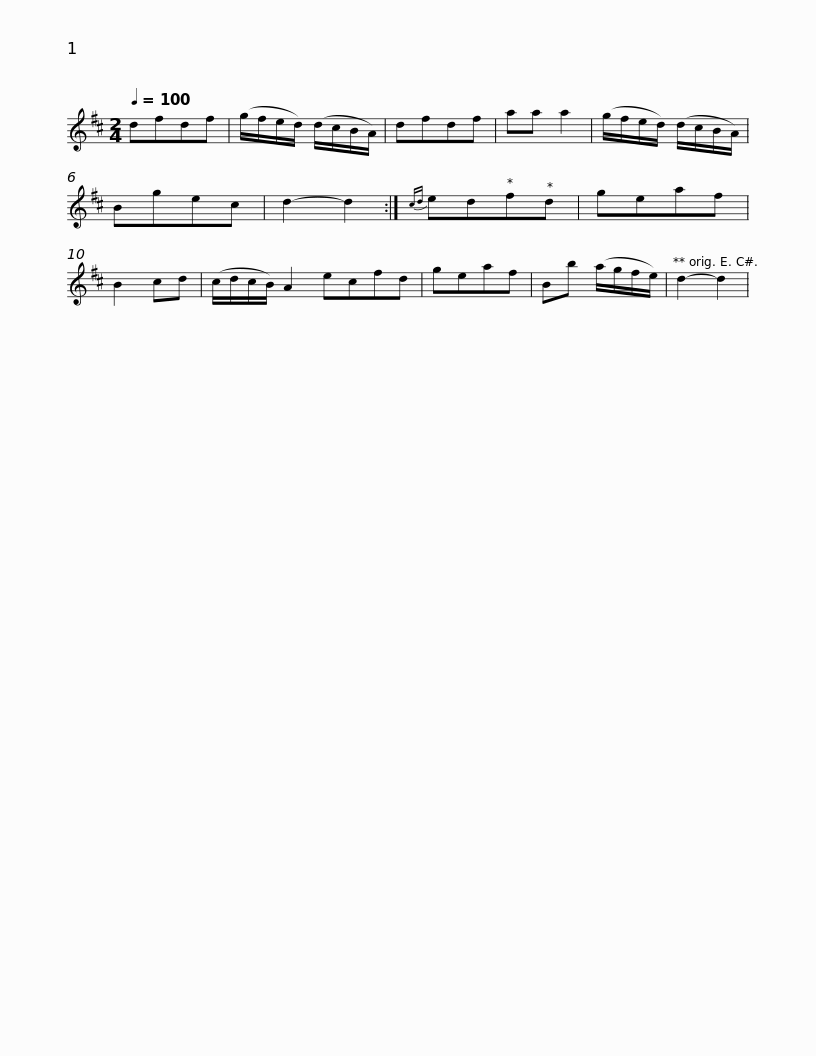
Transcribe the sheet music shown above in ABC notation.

X:1
L:1/8
Q:1/4=100
M:2/4
I:linebreak $
K:D
V:1 treble
V:1
 dfdf | (g/f/e/d/) (d/c/B/A/) | dfdf | aa a2 | (g/f/e/d/) (d/c/B/A/) | %5
 Bgec | d2- d2 :|{cd} edfd | geaf |$ B2 cd | %10
 (c/d/c/B/) A2 ecfd | geaf | Bb (a/g/f/e/) | d2- d2 | %14
